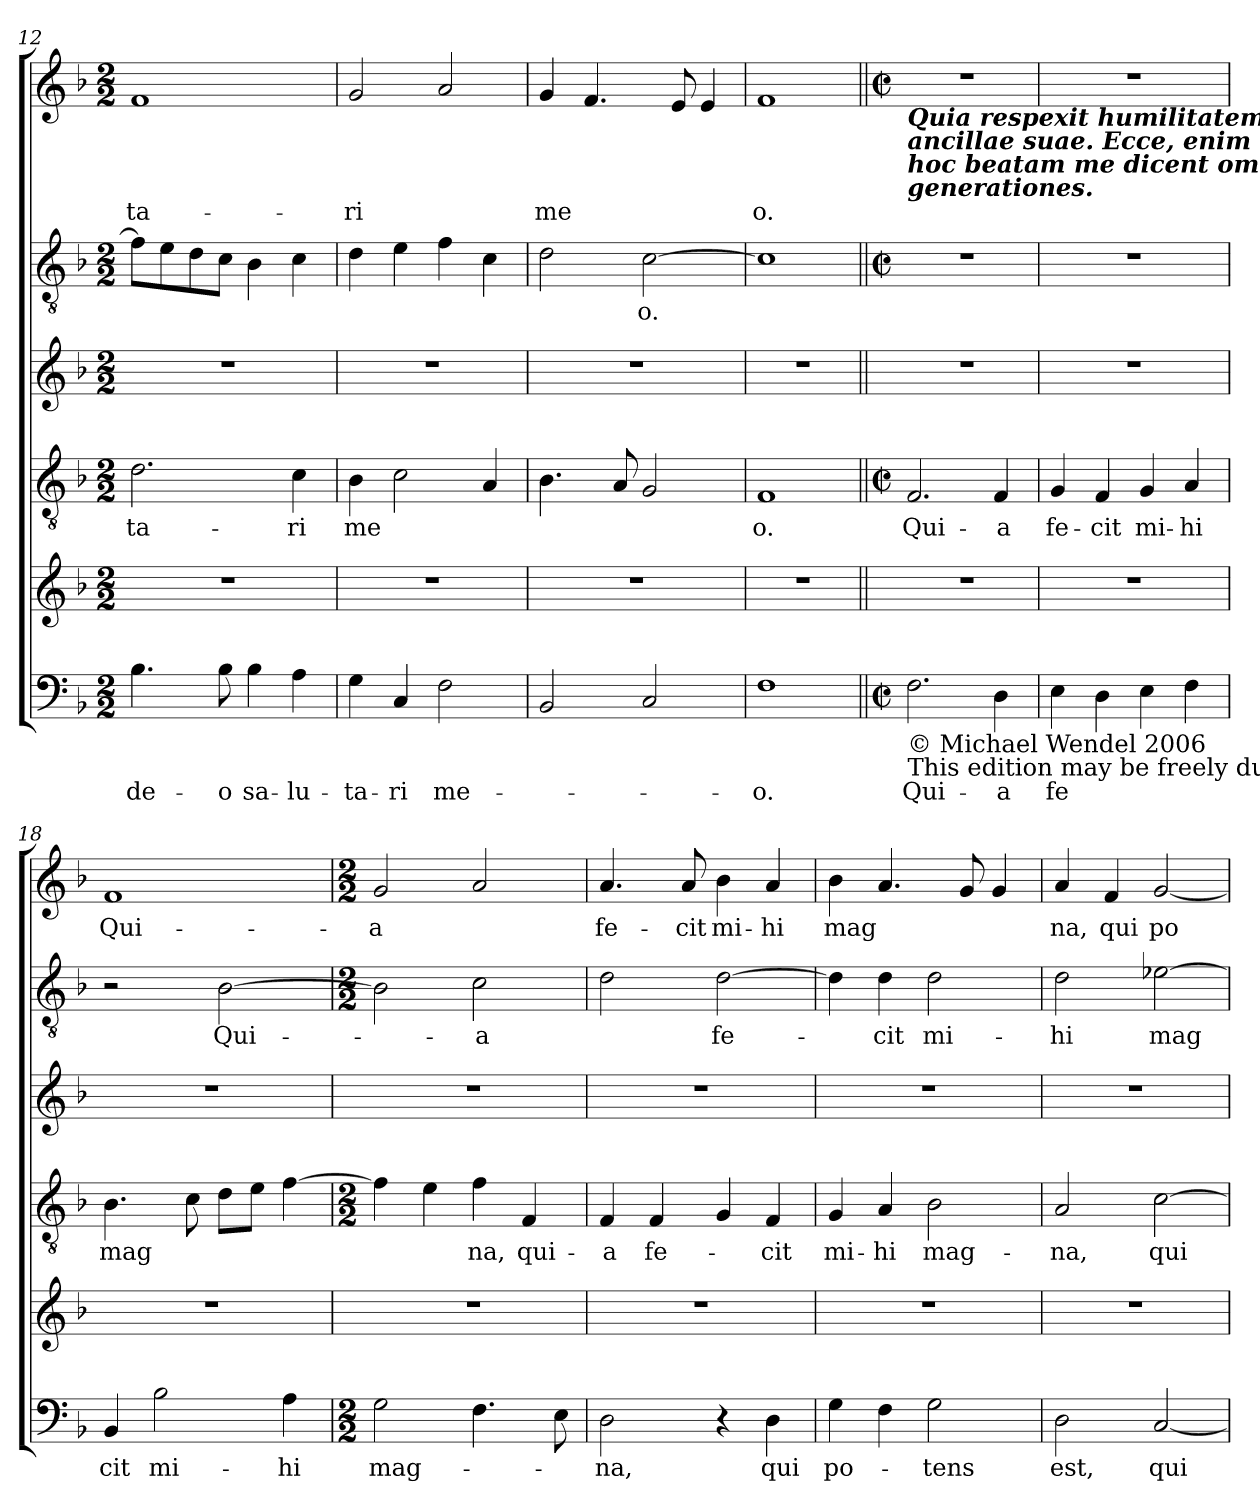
**kern	**text	**kern	**kern	**text	**kern	**kern	**text	**kern	**text
*part6	*part6	*part5	*part4	*part4	*part3	*part2	*part2	*part1	*part1
*staff6	*staff6	*staff5	*staff4	*staff4	*staff3	*staff2	*staff2	*staff1	*staff1
*clefF4	*	*clefG2	*clefGv2	*	*clefG2	*clefGv2	*	*clefG2	*
*k[b-]	*	*k[b-]	*k[b-]	*	*k[b-]	*k[b-]	*	*k[b-]	*
*F:	*	*F:	*F:	*	*F:	*F:	*	*F:	*
*M2/2	*	*M2/2	*M2/2	*	*M2/2	*M2/2	*	*M2/2	*
=12	=12	=12	=12	=12	=12	=12	=12	=12	=12
!	!LO:LY:b	!	!	!LO:LY:b	!	!	!	!	!LO:LY:b
4.B-\	de-	1r	2.d\	-ta-	1r	8f\L]	.	1f	-ta-
.	.	.	.	.	.	8e\	.	.	.
.	.	.	.	.	.	8d\	.	.	.
!	!LO:LY:b	!	!	!	!	!	!	!	!
8B-\	-o	.	.	.	.	8c\J	.	.	.
!	!LO:LY:b	!	!	!	!	!	!	!	!
4B-\	sa-	.	.	.	.	4B-\	.	.	.
!	!LO:LY:b	!	!	!LO:LY:b	!	!	!	!	!
4A\	-lu-	.	4c\	-ri	.	4c\	.	.	.
=13	=13	=13	=13	=13	=13	=13	=13	=13	=13
!	!LO:LY:b	!	!	!LO:LY:b	!	!	!	!	!LO:LY:b
4G\	-ta-	1r	4B-\	me	1r	4d\	.	2g/	-ri
!	!LO:LY:b	!	!	!	!	!	!	!	!
4C/	-ri	.	2c\	.	.	4e\	.	.	.
!	!LO:LY:b	!	!	!	!	!	!	!	!
2F\	me-	.	.	.	.	4f\	.	2a/	.
.	.	.	4A/	.	.	4c\	.	.	.
=14	=14	=14	=14	=14	=14	=14	=14	=14	=14
!	!	!	!	!	!	!	!	!	!LO:LY:b
2BB-/	.	1r	4.B-\	.	1r	2d\	.	4g/	me
.	.	.	.	.	.	.	.	4.f/	.
.	.	.	8A/	.	.	.	.	.	.
!	!	!	!	!	!	!	!LO:LY:b	!	!
2C/	.	.	2G/	.	.	[2c\	o.	.	.
.	.	.	.	.	.	.	.	8e/	.
.	.	.	.	.	.	.	.	4e/	.
=15	=15	=15	=15	=15	=15	=15	=15	=15	=15
!	!LO:LY:b	!	!	!LO:LY:b	!	!	!	!	!LO:LY:b
1F	-o.	1r	1F	o.	1r	1c]	.	1f	o.
!!LO:LB:g=z
=16||	=16||	=16||	=16||	=16||	=16||	=16||	=16||	=16||	=16||
*M2/2	*	*	*M2/2	*	*	*M2/2	*	*M2/2	*
*met(c|)	*	*	*met(c|)	*	*	*met(c|)	*	*met(c|)	*
!	!	!	!	!	!	!	!	!LO:TX:b:Bi:t=Quia respexit humilitatem\nancillae suae. Ecce, enim ex\nhoc beatam me dicent omnes\ngenerationes.	!
!LO:TX:b:t=© Michael Wendel 2006\nThis edition may be freely duplicated, distributed, performed or recorded for non-profit performance or use.	!	!	!	!	!	!	!	!	!
!	!LO:LY:b	!	!	!LO:LY:b	!	!	!	!	!
2.F\	Qui-	1r	2.F/	Qui-	1r	1r	.	1r	.
!	!LO:LY:b	!	!	!LO:LY:b	!	!	!	!	!
4D\	-a	.	4F/	-a	.	.	.	.	.
=17	=17	=17	=17	=17	=17	=17	=17	=17	=17
!	!LO:LY:b	!	!	!LO:LY:b	!	!	!	!	!
4E\	fe	1r	4G/	fe-	1r	1r	.	1r	.
!	!	!	!	!LO:LY:b	!	!	!	!	!
4D\	.	.	4F/	-cit	.	.	.	.	.
!	!	!	!	!LO:LY:b	!	!	!	!	!
4E\	.	.	4G/	mi-	.	.	.	.	.
!	!	!	!	!LO:LY:b	!	!	!	!	!
4F\	.	.	4A/	-hi	.	.	.	.	.
=18	=18	=18	=18	=18	=18	=18	=18	=18	=18
!	!LO:LY:b	!	!	!LO:LY:b	!	!	!	!	!LO:LY:b
4BB-/	cit	1r	4.B-\	mag	1r	2r	.	1f	Qui-
!	!LO:LY:b	!	!	!	!	!	!	!	!
2B-\	mi-	.	.	.	.	.	.	.	.
.	.	.	8c\	.	.	.	.	.	.
!	!	!	!	!	!	!	!LO:LY:b	!	!
.	.	.	8d\L	.	.	[2B-\	Qui-	.	.
.	.	.	8e\J	.	.	.	.	.	.
!	!LO:LY:b	!	!	!	!	!	!	!	!
4A\	-hi	.	[4f\	.	.	.	.	.	.
!!LO:PB:g=z
=19	=19	=19	=19	=19	=19	=19	=19	=19	=19
*M2/2	*	*	*M2/2	*	*	*M2/2	*	*M2/2	*
!	!LO:LY:b	!	!	!	!	!	!	!	!LO:LY:b
2G\	mag-	1r	4f\]	.	1r	2B-\]	.	2g/	-­a
.	.	.	4e\	.	.	.	.	.	.
!	!	!	!	!LO:LY:b	!	!	!LO:LY:b	!	!
4.F\	.	.	4f\	na,	.	2c\	-a	2a/	.
!	!	!	!	!LO:LY:b	!	!	!	!	!
.	.	.	4F/	qui-	.	.	.	.	.
8E\	.	.	.	.	.	.	.	.	.
=20	=20	=20	=20	=20	=20	=20	=20	=20	=20
!	!LO:LY:b	!	!	!LO:LY:b	!	!	!	!	!LO:LY:b
2D\	-na,	1r	4F/	-a	1r	2d\	.	4.a/	fe-
!	!	!	!	!LO:LY:b	!	!	!	!	!
.	.	.	4F/	fe-	.	.	.	.	.
!	!	!	!	!	!	!	!	!	!LO:LY:b
.	.	.	.	.	.	.	.	8a/	-cit
!	!	!	!	!	!	!	!LO:LY:b	!	!LO:LY:b
4r	.	.	4G/	.	.	[2d\	fe-	4b-\	mi-
!	!LO:LY:b	!	!	!LO:LY:b	!	!	!	!	!LO:LY:b
4D\	qui	.	4F/	-cit	.	.	.	4a/	-hi
=21	=21	=21	=21	=21	=21	=21	=21	=21	=21
!	!LO:LY:b	!	!	!LO:LY:b	!	!	!	!	!LO:LY:b
4G\	po-	1r	4G/	mi-	1r	4d\]	.	4b-\	mag
!	!	!	!	!LO:LY:b	!	!	!LO:LY:b	!	!
4F\	.	.	4A/	-hi	.	4d\	-cit	4.a/	.
!	!LO:LY:b	!	!	!LO:LY:b	!	!	!LO:LY:b	!	!
2G\	-tens	.	2B-\	mag-	.	2d\	mi-	.	.
.	.	.	.	.	.	.	.	8g/	.
.	.	.	.	.	.	.	.	4g/	.
=22	=22	=22	=22	=22	=22	=22	=22	=22	=22
!	!LO:LY:b	!	!	!LO:LY:b	!	!	!LO:LY:b	!	!LO:LY:b
2D\	est,	1r	2A/	-na,	1r	2d\	-hi	4a/	na,
!	!	!	!	!	!	!	!	!	!LO:LY:b
.	.	.	.	.	.	.	.	4f/	qui
!	!LO:LY:b	!	!	!LO:LY:b	!	!	!LO:LY:b	!	!LO:LY:b
[2C/	qui	.	[2c\	qui	.	[2e-X\	mag-	[2g/	po-
=	=	=	=	=	=	=	=	=	=
*-	*-	*-	*-	*-	*-	*-	*-	*-	*-
